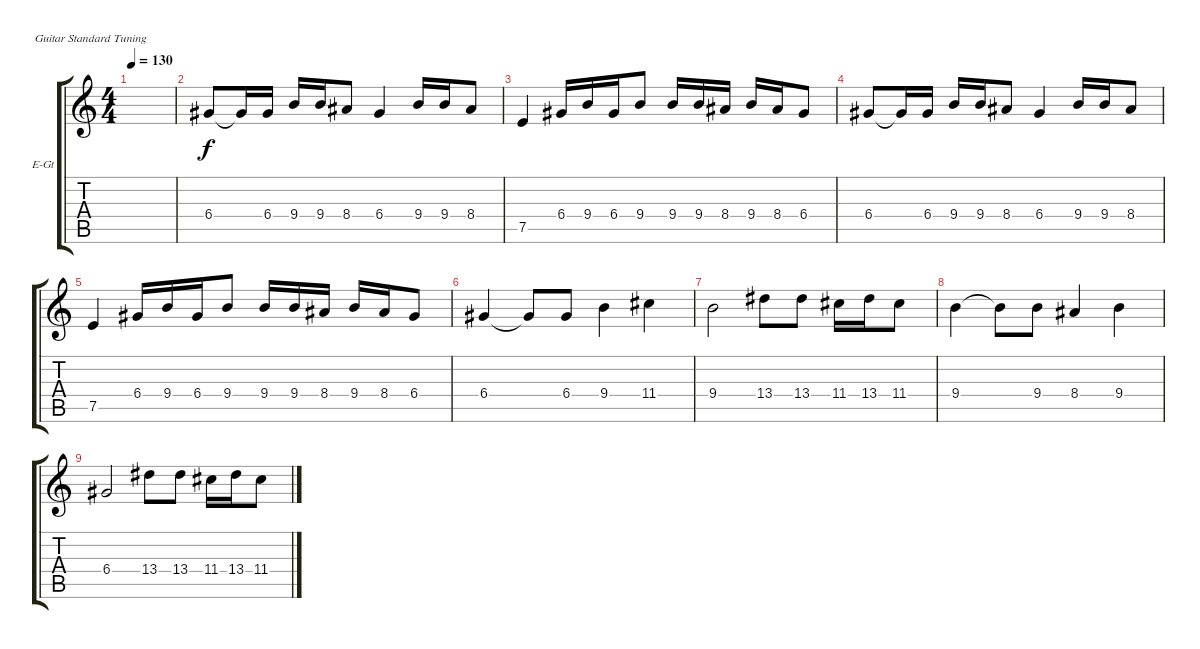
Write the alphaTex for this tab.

\defaultSystemsLayout 4
\bracketExtendMode groupsimilarinstruments
\firstSystemTrackNameOrientation horizontal
\otherSystemsTrackNameOrientation horizontal
\track ("Electric Guitar" "E-Gt") {instrument distortionguitar}
\staff {score tabs}
\tuning (E4 B3 G3 D3 A2 E2)
\ts (4 4)
\tempo 130
\clef g2
\ks c
|
6.4.8 6.4{t}.16 6.4.16 9.4.16 9.4.16 8.4.8 6.4.4 9.4.16 9.4.16 8.4.8 |
7.5.4 6.4.16 9.4.16 6.4.16 9.4.8 9.4.16 9.4.16 8.4.16 9.4.16 8.4.16 6.4.8 |
6.4.8 6.4{t}.16 6.4.16 9.4.16 9.4.16 8.4.8 6.4.4 9.4.16 9.4.16 8.4.8 |
7.5.4 6.4.16 9.4.16 6.4.16 9.4.8 9.4.16 9.4.16 8.4.16 9.4.16 8.4.16 6.4.8 |
6.4.4 6.4{t}.8 6.4.8 9.4.4 11.4.4 |
9.4.2 13.4.8 13.4.8 11.4.16 13.4.16 11.4.8 |
9.4.4 9.4{t}.8 9.4.8 8.4.4 9.4.4 |
6.4.2 13.4.8 13.4.8 11.4.16 13.4.16 11.4.8
